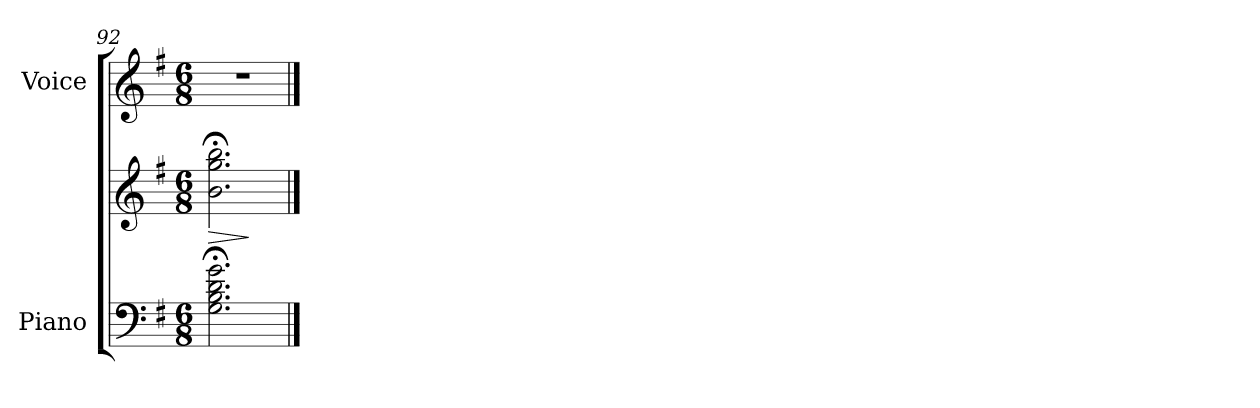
**kern	**kern	**dynam	**kern
*part2	*part2	*part2	*part1
*staff3	*staff2	*staff2/3	*staff1
*I"Piano	*	*	*I"Voice
*I'Pno.	*	*	*I'Voice
*clefF4	*clefG2	*	*clefG2
*k[f#]	*k[f#]	*	*k[f#]
*G:	*G:	*	*G:
*M6/8	*M6/8	*	*M6/8
=92	=92	=92	=92
!	!	!LO:HP:b	!LO:N:vis=1
2.Gi\; 2.Bi; 2.di; 2.gi;	2.bi\; 2.ggi; 2.bbi;	>	2.r
.	.	]	.
==	==	==	==
*-	*-	*-	*-
